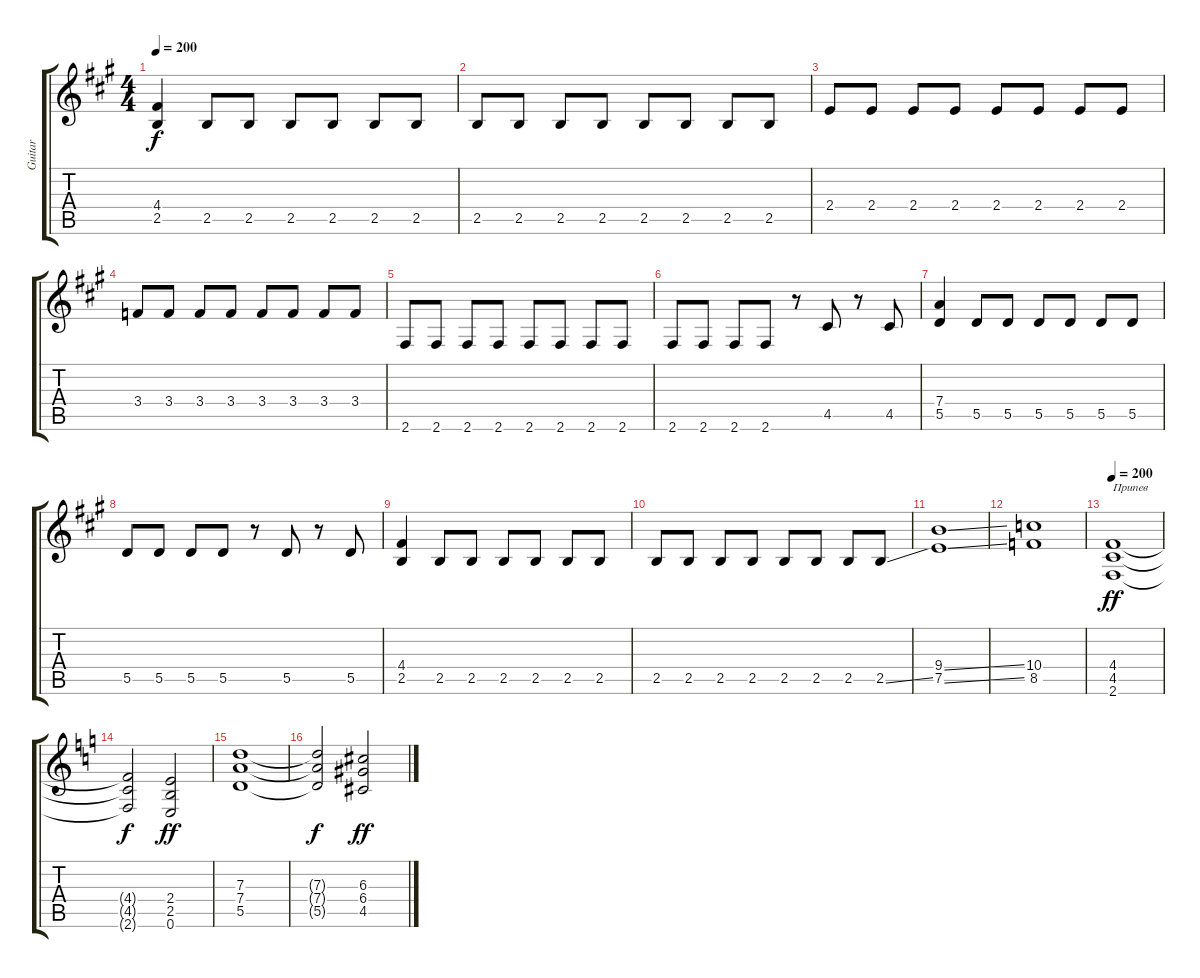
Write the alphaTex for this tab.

\track ("Guitar" "Guitar") {instrument overdrivenguitar}
\staff {score tabs}
\tuning (E4 B3 G3 D3 A2 E2) {hide}
\ts (4 4)
\tempo 200
\clef g2
\ks f#minor
(4.4 2.5).4{dy f} 2.5.8 2.5.8 2.5.8 2.5.8 2.5.8 2.5.8 |
2.5.8 2.5.8 2.5.8 2.5.8 2.5.8 2.5.8 2.5.8 2.5.8{volume 4} |
2.4.8{volume 11} 2.4.8 2.4.8 2.4.8 2.4.8 2.4.8 2.4.8 2.4.8 |
3.4.8 3.4.8 3.4.8 3.4.8 3.4.8 3.4.8 3.4.8 3.4.8 |
2.6.8{volume 11} 2.6.8 2.6.8 2.6.8 2.6.8 2.6.8 2.6.8 2.6.8 |
2.6.8 2.6.8 2.6.8 2.6.8 r.8 4.5.8 r.8 4.5.8 |
(7.4 5.5).4 5.5.8 5.5.8 5.5.8 5.5.8 5.5.8 5.5.8 |
5.5.8 5.5.8 5.5.8 5.5.8 r.8 5.5.8 r.8 5.5.8 |
(4.4 2.5).4 2.5.8 2.5.8 2.5.8 2.5.8 2.5.8 2.5.8 |
2.5.8 2.5.8 2.5.8 2.5.8 2.5.8 2.5.8 2.5.8 2.5{ss}.8 |
(9.4{ss} 7.5{ss}).1 |
(10.4 8.5).1 |
\tempo 200
(4.4 4.5 2.6).1{txt "Припев" dy ff volume 11 instrument overdrivenguitar} |
\ks c
(4.4{t} 4.5{t} 2.6{t}).2{dy f} (2.4 2.5 0.6).2{dy ff} |
(7.3 7.4 5.5).1 |
(7.3{t} 7.4{t} 5.5{t}).2{dy f} (6.3 6.4 4.5).2{dy ff}
